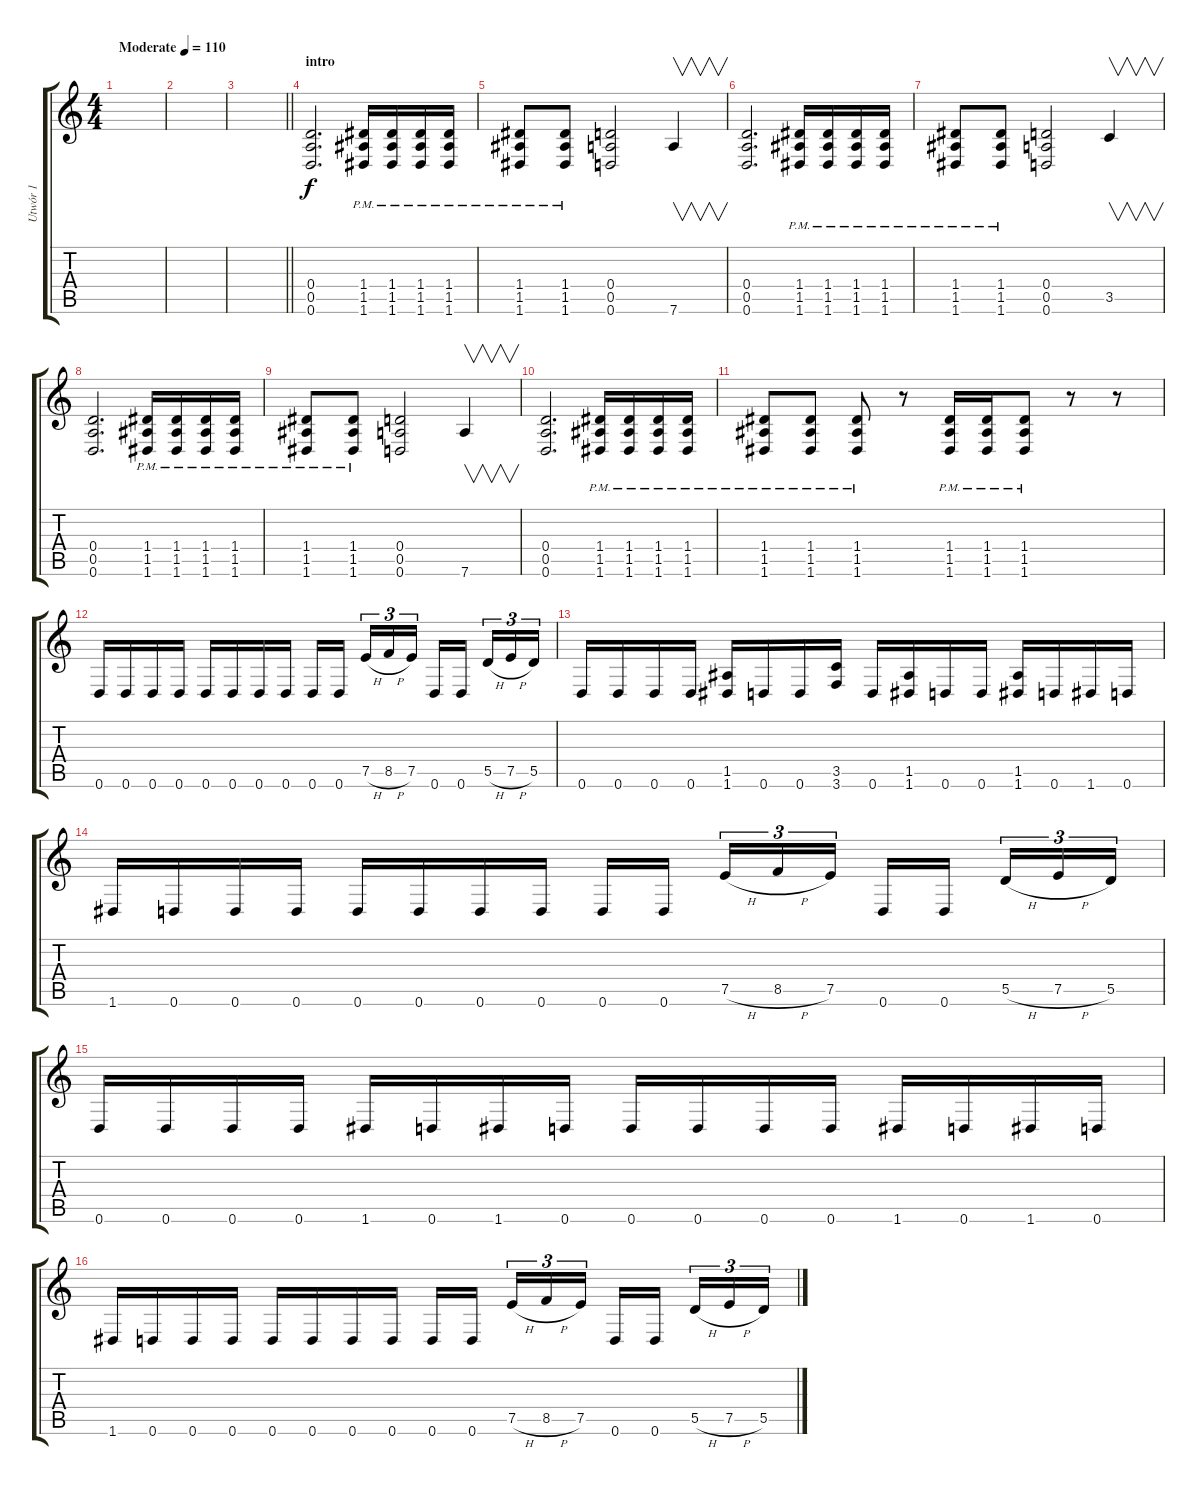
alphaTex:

\track ("Utwór 1" "Utwór 1") {instrument distortionguitar}
\staff {score tabs}
\tuning (E4 B3 G3 D3 A2 D2) {hide}
\ts (4 4)
\tempo (110 "Moderate")
\clef g2
\ks c
|
|
\barLineRight lightlight
|
\section ("" "intro")
(0.4 0.5 0.6).2{d} (1.4{pm} 1.5{pm} 1.6{pm}).16 (1.4{pm} 1.5{pm} 1.6{pm}).16 (1.4{pm} 1.5{pm} 1.6{pm}).16 (1.4{pm} 1.5{pm} 1.6{pm}).16 |
(1.4{pm} 1.5{pm} 1.6{pm}).8 (1.4{pm} 1.5{pm} 1.6{pm}).8 (0.4 0.5 0.6).2 7.6.4{v} |
(0.4 0.5 0.6).2{d} (1.4{pm} 1.5{pm} 1.6{pm}).16 (1.4{pm} 1.5{pm} 1.6{pm}).16 (1.4{pm} 1.5{pm} 1.6{pm}).16 (1.4{pm} 1.5{pm} 1.6{pm}).16 |
(1.4{pm} 1.5{pm} 1.6{pm}).8 (1.4{pm} 1.5{pm} 1.6{pm}).8 (0.4 0.5 0.6).2 3.5.4{v} |
(0.4 0.5 0.6).2{d} (1.4{pm} 1.5{pm} 1.6{pm}).16 (1.4{pm} 1.5{pm} 1.6{pm}).16 (1.4{pm} 1.5{pm} 1.6{pm}).16 (1.4{pm} 1.5{pm} 1.6{pm}).16 |
(1.4{pm} 1.5{pm} 1.6{pm}).8 (1.4{pm} 1.5{pm} 1.6{pm}).8 (0.4 0.5 0.6).2 7.6.4{v} |
(0.4 0.5 0.6).2{d} (1.4{pm} 1.5{pm} 1.6{pm}).16 (1.4{pm} 1.5{pm} 1.6{pm}).16 (1.4{pm} 1.5{pm} 1.6{pm}).16 (1.4{pm} 1.5{pm} 1.6{pm}).16 |
(1.4{pm} 1.5{pm} 1.6{pm}).8 (1.4{pm} 1.5{pm} 1.6{pm}).8 (1.4{pm} 1.5{pm} 1.6{pm}).8 r.8 (1.4{pm} 1.5{pm} 1.6{pm}).16 (1.4{pm} 1.5{pm} 1.6{pm}).16 (1.4{pm} 1.5{pm} 1.6{pm}).8 r.8 r.8 |
0.6.16 0.6.16 0.6.16 0.6.16 0.6.16 0.6.16 0.6.16 0.6.16 0.6.16 0.6.16{beam splitsecondary} 7.5{h}.16{tu (3 2)} 8.5{h}.16{tu (3 2)} 7.5.16{tu (3 2)} 0.6.16 0.6.16{beam splitsecondary} 5.5{h}.16{tu (3 2)} 7.5{h}.16{tu (3 2)} 5.5.16{tu (3 2)} |
0.6.16 0.6.16 0.6.16 0.6.16 (1.5 1.6).16 0.6.16 0.6.16 (3.5 3.6).16 0.6.16 (1.5 1.6).16 0.6.16 0.6.16 (1.5 1.6).16 0.6.16 1.6.16 0.6.16 |
1.6.16 0.6.16 0.6.16 0.6.16 0.6.16 0.6.16 0.6.16 0.6.16 0.6.16 0.6.16{beam splitsecondary} 7.5{h}.16{tu (3 2)} 8.5{h}.16{tu (3 2)} 7.5.16{tu (3 2)} 0.6.16 0.6.16{beam splitsecondary} 5.5{h}.16{tu (3 2)} 7.5{h}.16{tu (3 2)} 5.5.16{tu (3 2)} |
0.6.16 0.6.16 0.6.16 0.6.16 1.6.16 0.6.16 1.6.16 0.6.16 0.6.16 0.6.16 0.6.16 0.6.16 1.6.16 0.6.16 1.6.16 0.6.16 |
1.6.16 0.6.16 0.6.16 0.6.16 0.6.16 0.6.16 0.6.16 0.6.16 0.6.16 0.6.16{beam splitsecondary} 7.5{h}.16{tu (3 2)} 8.5{h}.16{tu (3 2)} 7.5.16{tu (3 2)} 0.6.16 0.6.16{beam splitsecondary} 5.5{h}.16{tu (3 2)} 7.5{h}.16{tu (3 2)} 5.5.16{tu (3 2)}
